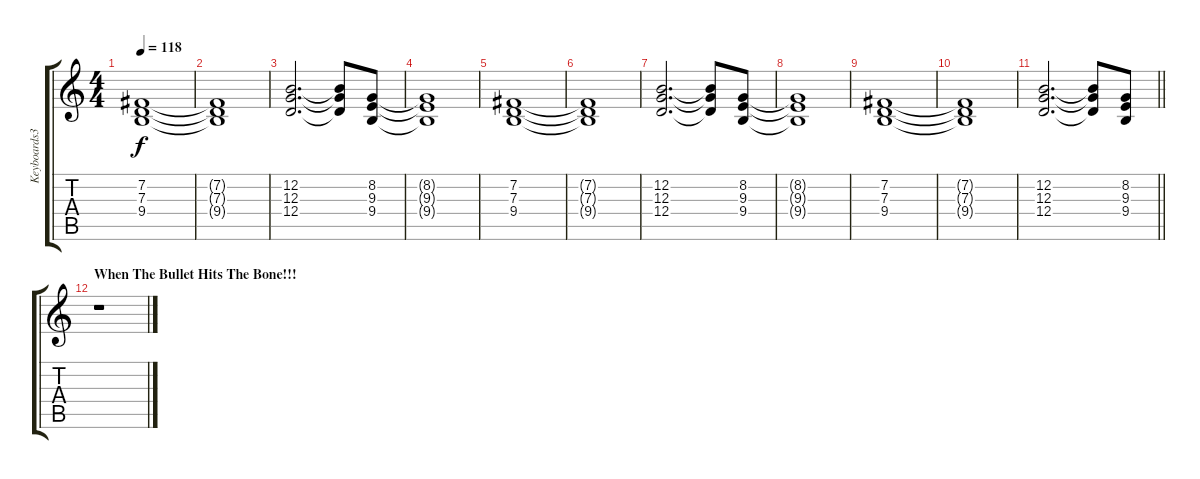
\track ("Keyboards3" "Keyboards3") {instrument lead2sawtooth}
\staff {score tabs}
\tuning (E4 B3 G3 D3 A2 E2) {hide}
\ts (4 4)
\tempo 118
\clef g2
\ks c
(7.2 7.3 9.4).1{dy f} |
(7.2{t} 7.3{t} 9.4{t}).1 |
(12.2 12.3 12.4).2{d} (12.2{t} 12.3{t} 12.4{t}).8 (8.2 9.3 9.4).8 |
(8.2{t} 9.3{t} 9.4{t}).1 |
(7.2 7.3 9.4).1 |
(7.2{t} 7.3{t} 9.4{t}).1 |
(12.2 12.3 12.4).2{d} (12.2{t} 12.3{t} 12.4{t}).8 (8.2 9.3 9.4).8 |
(8.2{t} 9.3{t} 9.4{t}).1 |
(7.2 7.3 9.4).1 |
(7.2{t} 7.3{t} 9.4{t}).1 |
\barLineRight lightlight
(12.2 12.3 12.4).2{d} (12.2{t} 12.3{t} 12.4{t}).8 (8.2 9.3 9.4).8 |
\section ("" "When The Bullet Hits The Bone!!!")
r.1
